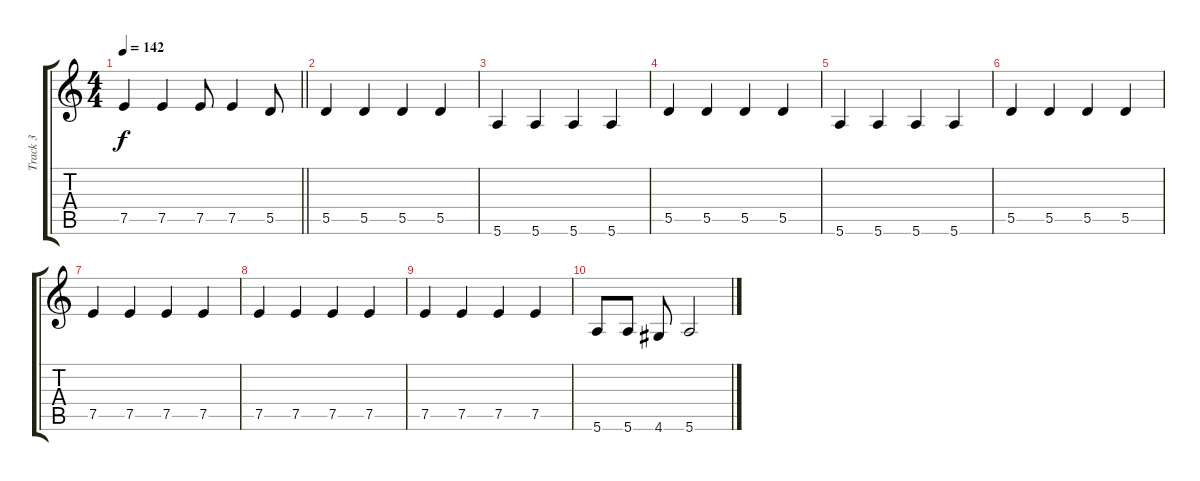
\track ("Track 3" "Track 3") {instrument electricbassfinger}
\staff {score tabs}
\tuning (E4 B3 G3 D3 A2 E2) {hide}
\ts (4 4)
\tempo 142
\clef g2
\barLineRight lightlight
\ks c
7.5.4{dy f} 7.5.4 7.5.8 7.5.4 5.5.8 |
5.5.4 5.5.4 5.5.4 5.5.4 |
5.6.4 5.6.4 5.6.4 5.6.4 |
5.5.4 5.5.4 5.5.4 5.5.4 |
5.6.4 5.6.4 5.6.4 5.6.4 |
5.5.4 5.5.4 5.5.4 5.5.4 |
7.5.4 7.5.4 7.5.4 7.5.4 |
7.5.4 7.5.4 7.5.4 7.5.4 |
7.5.4 7.5.4 7.5.4 7.5.4 |
5.6.8 5.6.8 4.6.8 5.6.2
